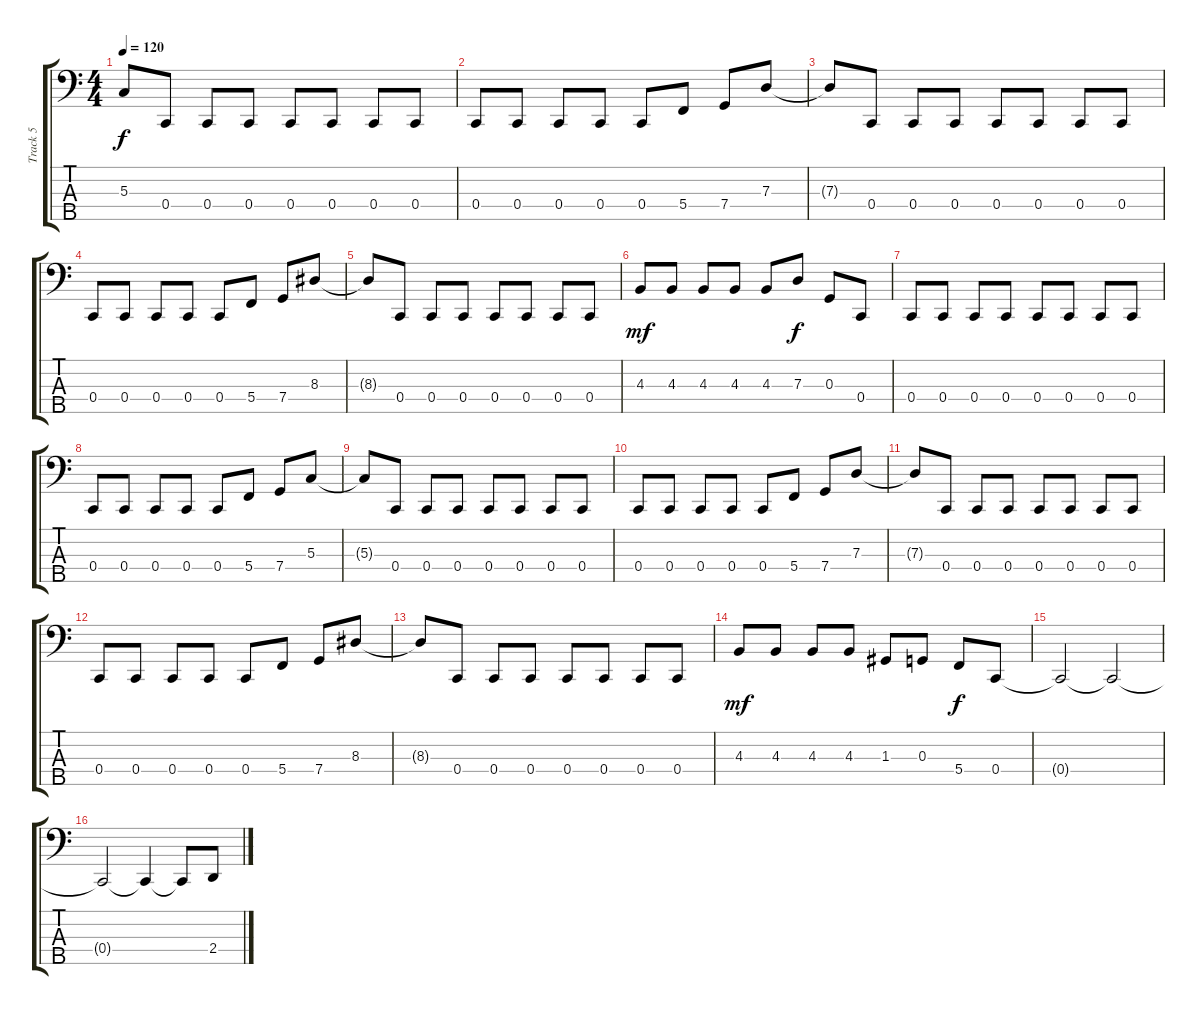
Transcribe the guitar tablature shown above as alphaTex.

\track ("Track 5" "Track 5") {instrument electricbasspick}
\staff {score tabs}
\tuning (F2 C2 G1 C1 A0) {hide}
\ts (4 4)
\tempo 120
\clef f4
\ks c
5.3{t}.8{dy f} 0.4.8 0.4.8 0.4.8 0.4.8 0.4.8 0.4.8 0.4.8 |
0.4.8 0.4.8 0.4.8 0.4.8 0.4.8 5.4.8 7.4.8 7.3.8 |
7.3{t}.8 0.4.8 0.4.8 0.4.8 0.4.8 0.4.8 0.4.8 0.4.8 |
0.4.8 0.4.8 0.4.8 0.4.8 0.4.8 5.4.8 7.4.8 8.3.8 |
8.3{t}.8 0.4.8 0.4.8 0.4.8 0.4.8 0.4.8 0.4.8 0.4.8 |
4.3.8{dy mf} 4.3.8 4.3.8 4.3.8 4.3.8 7.3.8{dy f} 0.3.8 0.4.8 |
0.4.8 0.4.8 0.4.8 0.4.8 0.4.8 0.4.8 0.4.8 0.4.8 |
0.4.8 0.4.8 0.4.8 0.4.8 0.4.8 5.4.8 7.4.8 5.3.8 |
5.3{t}.8 0.4.8 0.4.8 0.4.8 0.4.8 0.4.8 0.4.8 0.4.8 |
0.4.8 0.4.8 0.4.8 0.4.8 0.4.8 5.4.8 7.4.8 7.3.8 |
7.3{t}.8 0.4.8 0.4.8 0.4.8 0.4.8 0.4.8 0.4.8 0.4.8 |
0.4.8 0.4.8 0.4.8 0.4.8 0.4.8 5.4.8 7.4.8 8.3.8 |
8.3{t}.8 0.4.8 0.4.8 0.4.8 0.4.8 0.4.8 0.4.8 0.4.8 |
4.3.8{dy mf} 4.3.8 4.3.8 4.3.8 1.3.8 0.3.8 5.4.8{dy f} 0.4.8 |
0.4{t}.2 0.4{t}.2 |
0.4{t}.2 0.4{t}.4 0.4{t}.8 2.4.8
